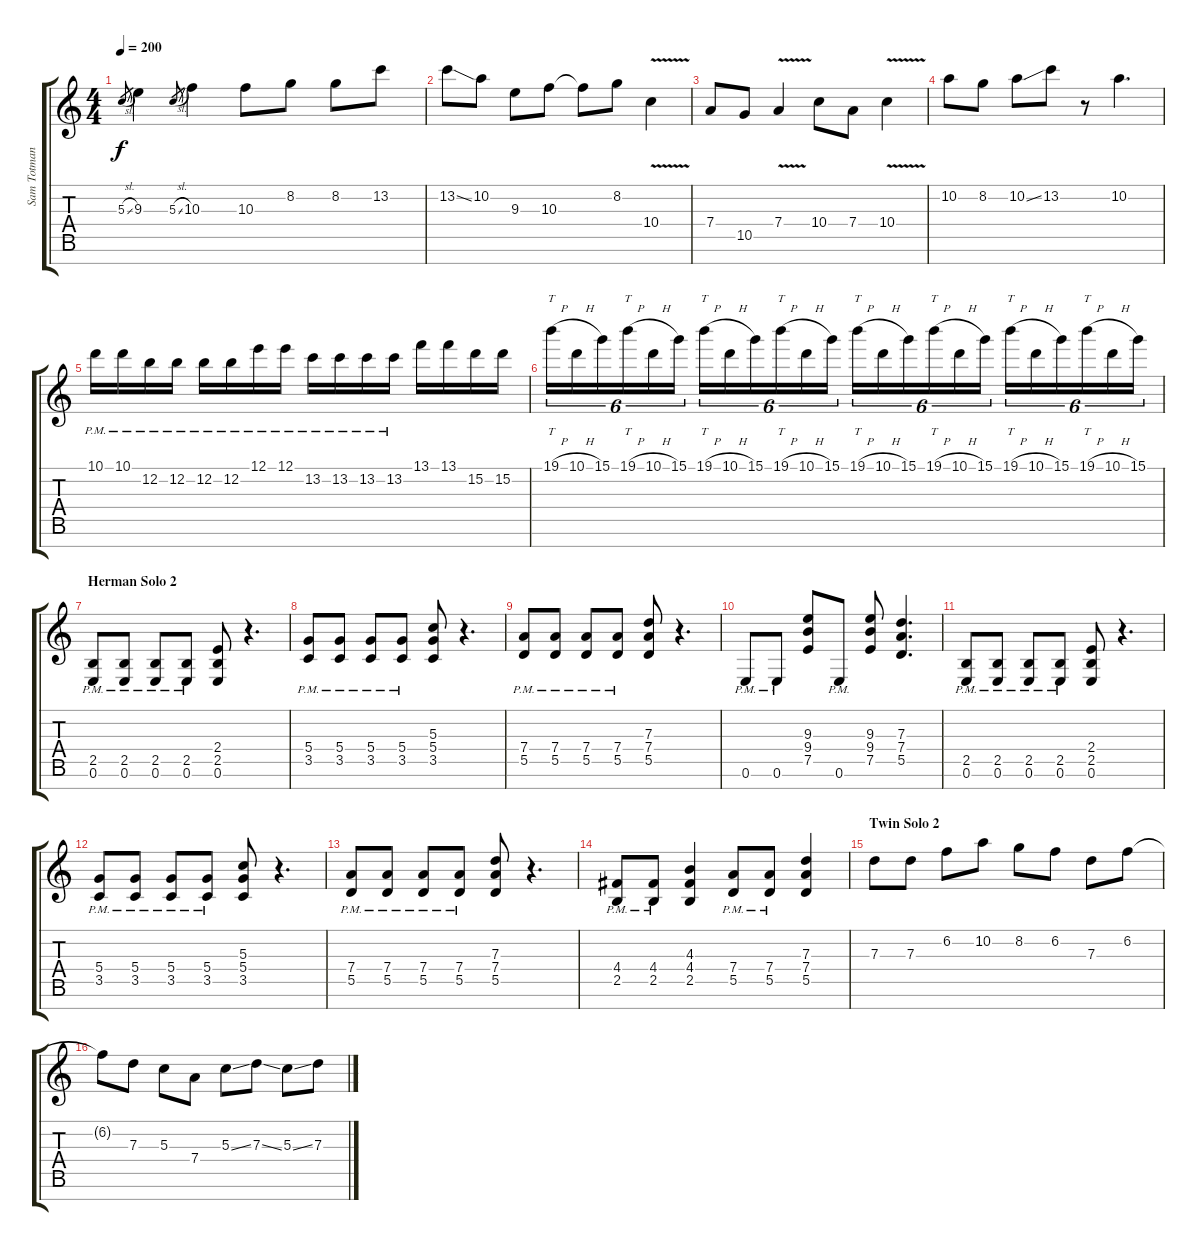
\track ("Sam Totman | Lead" "Sam Totman") {instrument overdrivenguitar}
\staff {score tabs}
\tuning (E4 B3 G3 D3 A2 E2 B1) {hide}
\ts (4 4)
\tempo 200
\clef g2
\ks c
5.3{sl}.8{gr dy f} 9.3.4 5.3{sl}.8{gr} 10.3.4 10.3.8 8.2.8 8.2.8 13.2.8 |
13.2{ss}.8 10.2.8 9.3.8 10.3.8 10.3{t}.8 8.2.8 10.4{v}.4 |
7.4.8 10.5.8 7.4{v}.4 10.4.8 7.4.8 10.4{v}.4 |
10.2.8 8.2.8 10.2{ss}.8 13.2.8 r.8 10.2.4{d} |
10.1{pm}.16 10.1{pm}.16 12.2{pm}.16 12.2{pm}.16 12.2{pm}.16 12.2{pm}.16 12.1{pm}.16 12.1{pm}.16 13.2{pm}.16 13.2{pm}.16 13.2{pm}.16 13.2{pm}.16 13.1.16 13.1.16 15.2.16 15.2.16 |
19.1{h}.16{tt tu (6 4)} 10.1{h}.16{tu (6 4)} 15.1.16{tu (6 4)} 19.1{h}.16{tt tu (6 4)} 10.1{h}.16{tu (6 4)} 15.1.16{tu (6 4)} 19.1{h}.16{tt tu (6 4)} 10.1{h}.16{tu (6 4)} 15.1.16{tu (6 4)} 19.1{h}.16{tt tu (6 4)} 10.1{h}.16{tu (6 4)} 15.1.16{tu (6 4)} 19.1{h}.16{tt tu (6 4)} 10.1{h}.16{tu (6 4)} 15.1.16{tu (6 4)} 19.1{h}.16{tt tu (6 4)} 10.1{h}.16{tu (6 4)} 15.1.16{tu (6 4)} 19.1{h}.16{tt tu (6 4)} 10.1{h}.16{tu (6 4)} 15.1.16{tu (6 4)} 19.1{h}.16{tt tu (6 4)} 10.1{h}.16{tu (6 4)} 15.1.16{tu (6 4)} |
\section ("" "Herman Solo 2")
(2.5{pm} 0.6{pm}).8 (2.5{pm} 0.6{pm}).8 (2.5{pm} 0.6{pm}).8 (2.5{pm} 0.6{pm}).8 (2.4 2.5 0.6).8 r.4{d} |
(5.4{pm} 3.5{pm}).8 (5.4{pm} 3.5{pm}).8 (5.4{pm} 3.5{pm}).8 (5.4{pm} 3.5{pm}).8 (5.3 5.4 3.5).8 r.4{d} |
(7.4{pm} 5.5{pm}).8 (7.4{pm} 5.5{pm}).8 (7.4{pm} 5.5{pm}).8 (7.4{pm} 5.5{pm}).8 (7.3 7.4 5.5).8 r.4{d} |
0.6{pm}.8 0.6{pm}.8 (9.3 9.4 7.5).8 0.6{pm}.8 (9.3 9.4 7.5).8 (7.3 7.4 5.5).4{d} |
(2.5{pm} 0.6{pm}).8 (2.5{pm} 0.6{pm}).8 (2.5{pm} 0.6{pm}).8 (2.5{pm} 0.6{pm}).8 (2.4 2.5 0.6).8 r.4{d} |
(5.4{pm} 3.5{pm}).8 (5.4{pm} 3.5{pm}).8 (5.4{pm} 3.5{pm}).8 (5.4{pm} 3.5{pm}).8 (5.3 5.4 3.5).8 r.4{d} |
(7.4{pm} 5.5{pm}).8 (7.4{pm} 5.5{pm}).8 (7.4{pm} 5.5{pm}).8 (7.4{pm} 5.5{pm}).8 (7.3 7.4 5.5).8 r.4{d} |
(4.4{pm} 2.5{pm}).8 (4.4{pm} 2.5{pm}).8 (4.3 4.4 2.5).4 (7.4{pm} 5.5{pm}).8 (7.4{pm} 5.5{pm}).8 (7.3 7.4 5.5).4 |
\section ("" "Twin Solo 2")
7.3.8 7.3.8 6.2.8 10.2.8 8.2.8 6.2.8 7.3.8 6.2.8 |
6.2{t}.8 7.3.8 5.3.8 7.4.8 5.3{ss}.8 7.3{ss}.8 5.3{ss}.8 7.3.8
